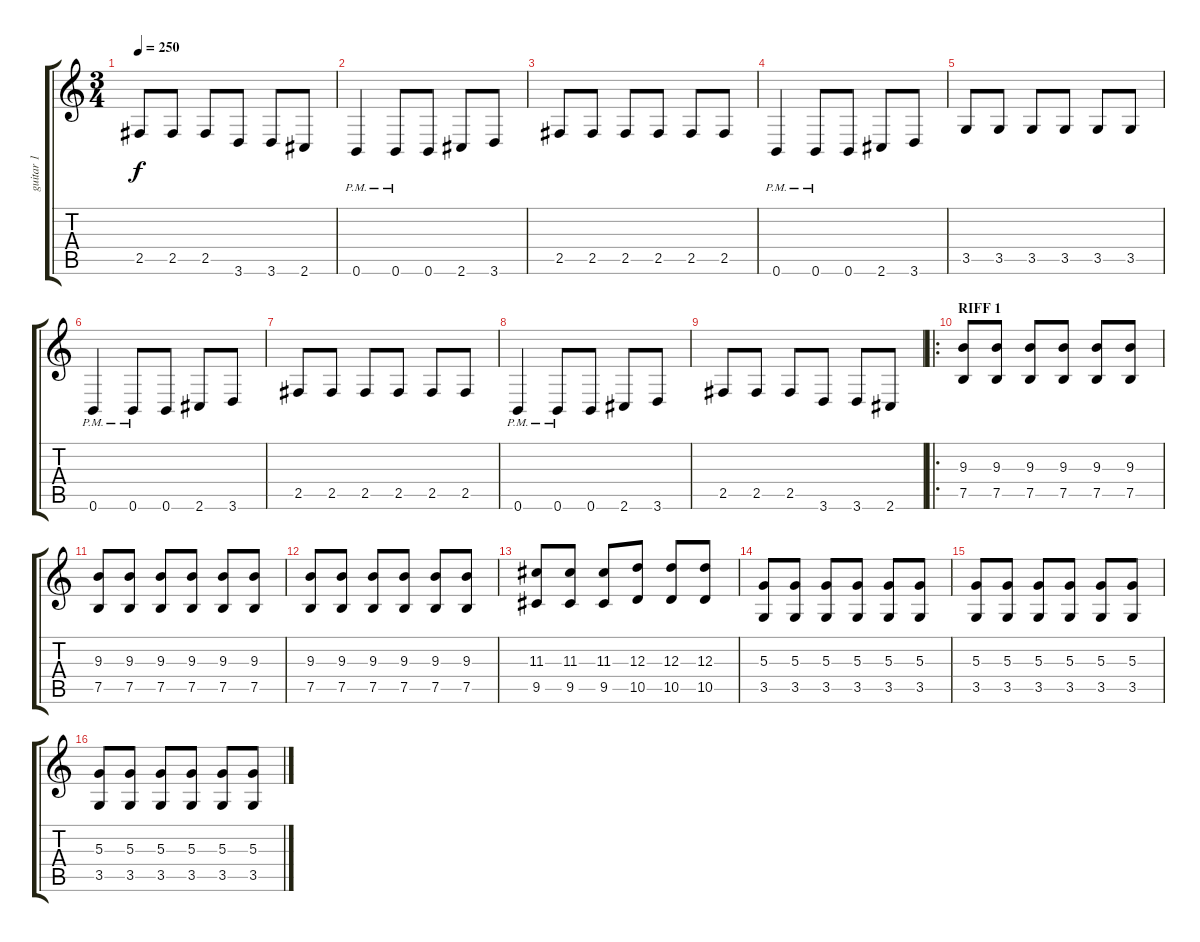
\track ("guitar 1" "guitar 1") {instrument distortionguitar}
\staff {score tabs}
\tuning (B3 Gb3 D3 A2 E2 B1) {hide}
\ts (3 4)
\tempo 250
\clef g2
\ks c
2.5.8{dy f} 2.5.8 2.5.8 3.6.8 3.6.8 2.6.8 |
0.6{pm}.4 0.6{pm}.8 0.6.8 2.6.8 3.6.8 |
2.5.8 2.5.8 2.5.8 2.5.8 2.5.8 2.5.8 |
0.6{pm}.4 0.6{pm}.8 0.6.8 2.6.8 3.6.8 |
3.5.8 3.5.8 3.5.8 3.5.8 3.5.8 3.5.8 |
0.6{pm}.4 0.6{pm}.8 0.6.8 2.6.8 3.6.8 |
2.5.8 2.5.8 2.5.8 2.5.8 2.5.8 2.5.8 |
0.6{pm}.4 0.6{pm}.8 0.6.8 2.6.8 3.6.8 |
2.5.8 2.5.8 2.5.8 3.6.8 3.6.8 2.6.8 |
\ro
\section ("" "RIFF 1")
(9.3 7.5).8 (9.3 7.5).8 (9.3 7.5).8 (9.3 7.5).8 (9.3 7.5).8 (9.3 7.5).8 |
(9.3 7.5).8 (9.3 7.5).8 (9.3 7.5).8 (9.3 7.5).8 (9.3 7.5).8 (9.3 7.5).8 |
(9.3 7.5).8 (9.3 7.5).8 (9.3 7.5).8 (9.3 7.5).8 (9.3 7.5).8 (9.3 7.5).8 |
(11.3 9.5).8 (11.3 9.5).8 (11.3 9.5).8 (12.3 10.5).8 (12.3 10.5).8 (12.3 10.5).8 |
(5.3 3.5).8 (5.3 3.5).8 (5.3 3.5).8 (5.3 3.5).8 (5.3 3.5).8 (5.3 3.5).8 |
(5.3 3.5).8 (5.3 3.5).8 (5.3 3.5).8 (5.3 3.5).8 (5.3 3.5).8 (5.3 3.5).8 |
(5.3 3.5).8 (5.3 3.5).8 (5.3 3.5).8 (5.3 3.5).8 (5.3 3.5).8 (5.3 3.5).8
